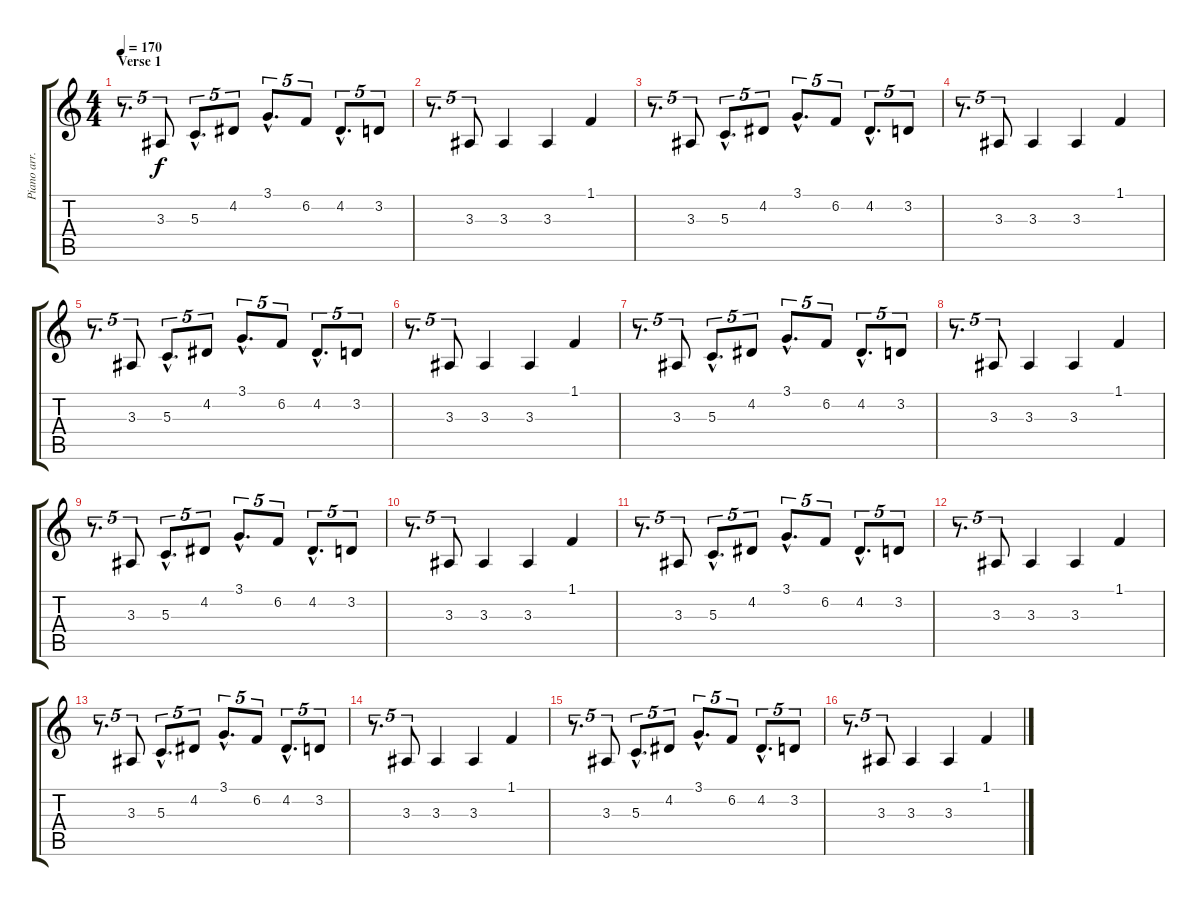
\track ("Piano arr. for guitar" "Piano arr.") {instrument brightacousticpiano}
\staff {score tabs}
\tuning (E4 B3 G3 D3 A2 E2) {hide}
\ts (4 4)
\section ("" "Verse 1")
\tempo 170
\clef g2
\ks c
r.8{d tu (5 4) dy f} 3.3.8{tu (5 4)} 5.3{hac}.8{d tu (5 4)} 4.2.8{tu (5 4)} 3.1{hac}.8{d tu (5 4)} 6.2.8{tu (5 4)} 4.2{hac}.8{d tu (5 4)} 3.2.8{tu (5 4)} |
r.8{d tu (5 4)} 3.3.8{tu (5 4)} 3.3.4 3.3.4 1.1.4 |
r.8{d tu (5 4)} 3.3.8{tu (5 4)} 5.3{hac}.8{d tu (5 4)} 4.2.8{tu (5 4)} 3.1{hac}.8{d tu (5 4)} 6.2.8{tu (5 4)} 4.2{hac}.8{d tu (5 4)} 3.2.8{tu (5 4)} |
r.8{d tu (5 4)} 3.3.8{tu (5 4)} 3.3.4 3.3.4 1.1.4 |
r.8{d tu (5 4)} 3.3.8{tu (5 4)} 5.3{hac}.8{d tu (5 4)} 4.2.8{tu (5 4)} 3.1{hac}.8{d tu (5 4)} 6.2.8{tu (5 4)} 4.2{hac}.8{d tu (5 4)} 3.2.8{tu (5 4)} |
r.8{d tu (5 4)} 3.3.8{tu (5 4)} 3.3.4 3.3.4 1.1.4 |
r.8{d tu (5 4)} 3.3.8{tu (5 4)} 5.3{hac}.8{d tu (5 4)} 4.2.8{tu (5 4)} 3.1{hac}.8{d tu (5 4)} 6.2.8{tu (5 4)} 4.2{hac}.8{d tu (5 4)} 3.2.8{tu (5 4)} |
r.8{d tu (5 4)} 3.3.8{tu (5 4)} 3.3.4 3.3.4 1.1.4 |
r.8{d tu (5 4)} 3.3.8{tu (5 4)} 5.3{hac}.8{d tu (5 4)} 4.2.8{tu (5 4)} 3.1{hac}.8{d tu (5 4)} 6.2.8{tu (5 4)} 4.2{hac}.8{d tu (5 4)} 3.2.8{tu (5 4)} |
r.8{d tu (5 4)} 3.3.8{tu (5 4)} 3.3.4 3.3.4 1.1.4 |
r.8{d tu (5 4)} 3.3.8{tu (5 4)} 5.3{hac}.8{d tu (5 4)} 4.2.8{tu (5 4)} 3.1{hac}.8{d tu (5 4)} 6.2.8{tu (5 4)} 4.2{hac}.8{d tu (5 4)} 3.2.8{tu (5 4)} |
r.8{d tu (5 4)} 3.3.8{tu (5 4)} 3.3.4 3.3.4 1.1.4 |
r.8{d tu (5 4)} 3.3.8{tu (5 4)} 5.3{hac}.8{d tu (5 4)} 4.2.8{tu (5 4)} 3.1{hac}.8{d tu (5 4)} 6.2.8{tu (5 4)} 4.2{hac}.8{d tu (5 4)} 3.2.8{tu (5 4)} |
r.8{d tu (5 4)} 3.3.8{tu (5 4)} 3.3.4 3.3.4 1.1.4 |
r.8{d tu (5 4)} 3.3.8{tu (5 4)} 5.3{hac}.8{d tu (5 4)} 4.2.8{tu (5 4)} 3.1{hac}.8{d tu (5 4)} 6.2.8{tu (5 4)} 4.2{hac}.8{d tu (5 4)} 3.2.8{tu (5 4)} |
r.8{d tu (5 4)} 3.3.8{tu (5 4)} 3.3.4 3.3.4 1.1.4
